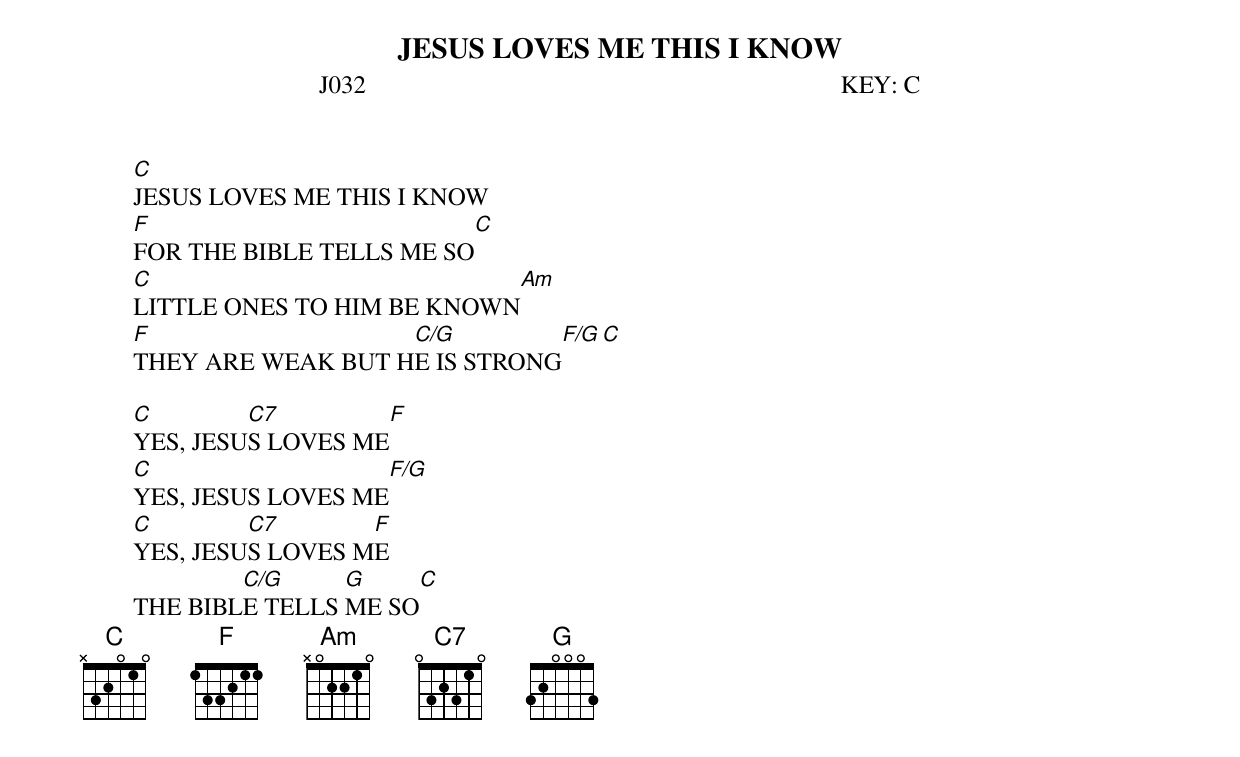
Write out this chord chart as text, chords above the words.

JESUS LOVES ME THIS I KNOW
J032										KEY: C

	C
	JESUS LOVES ME THIS I KNOW
	F			    C
	FOR THE BIBLE TELLS ME SO
	C			      Am
	LITTLE ONES TO HIM BE KNOWN
	F		   C/G            F/G    C
	THEY ARE WEAK BUT HE IS STRONG

	C	 C7	     F
	YES, JESUS LOVES ME
	C		     F/G
	YES, JESUS LOVES ME
	C	 C7       F
	YES, JESUS LOVES ME
		C/G     G               C
	THE BIBLE TELLS ME SO
